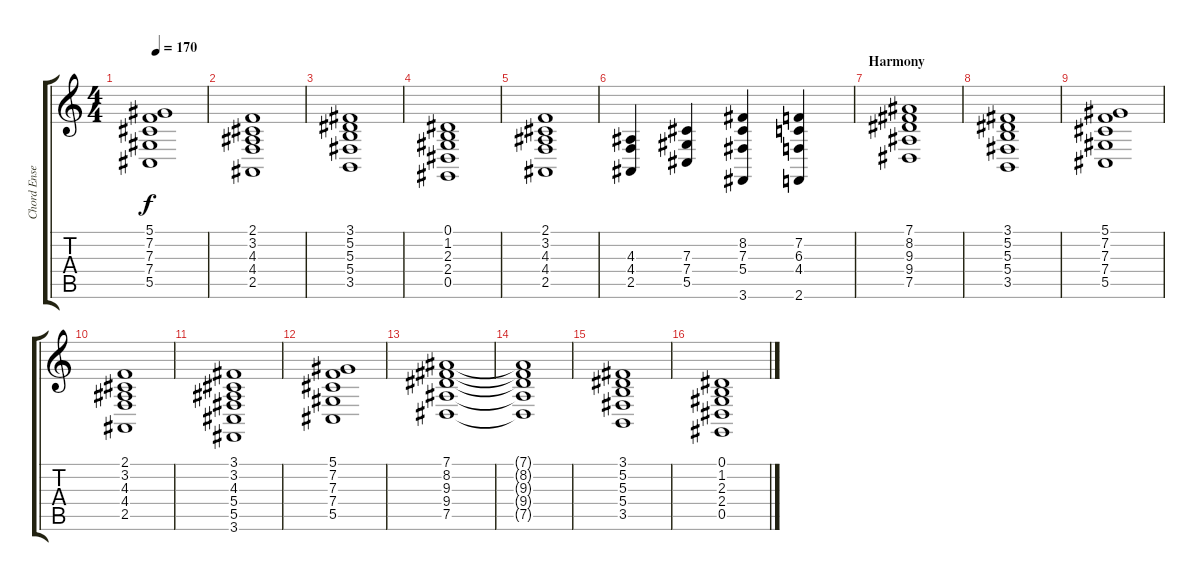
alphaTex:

\track ("Chord Ensemble" "Chord Ense") {instrument stringensemble1}
\staff {score tabs}
\tuning (Eb4 Bb3 Gb3 Db3 Ab2 Eb2) {hide}
\ts (4 4)
\tempo 170
\clef g2
\ks c
(5.1 7.2 7.3 7.4 5.5).1{dy f} |
(2.1 3.2 4.3 4.4 2.5).1 |
(3.1 5.2 5.3 5.4 3.5).1 |
(0.1 1.2 2.3 2.4 0.5).1 |
(2.1 3.2 4.3 4.4 2.5).1 |
(4.3 4.4 2.5).4 (7.3 7.4 5.5).4 (8.2 7.3 5.4 3.6).4 (7.2 6.3 4.4 2.6).4 |
\section ("" "Harmony")
(7.1 8.2 9.3 9.4 7.5).1 |
(3.1 5.2 5.3 5.4 3.5).1 |
(5.1 7.2 7.3 7.4 5.5).1 |
(2.1 3.2 4.3 4.4 2.5).1 |
(3.1 3.2 4.3 5.4 5.5 3.6).1 |
(5.1 7.2 7.3 7.4 5.5).1 |
(7.1 8.2 9.3 9.4 7.5).1 |
(7.1{t} 8.2{t} 9.3{t} 9.4{t} 7.5{t}).1 |
(3.1 5.2 5.3 5.4 3.5).1 |
(0.1 1.2 2.3 2.4 0.5).1
